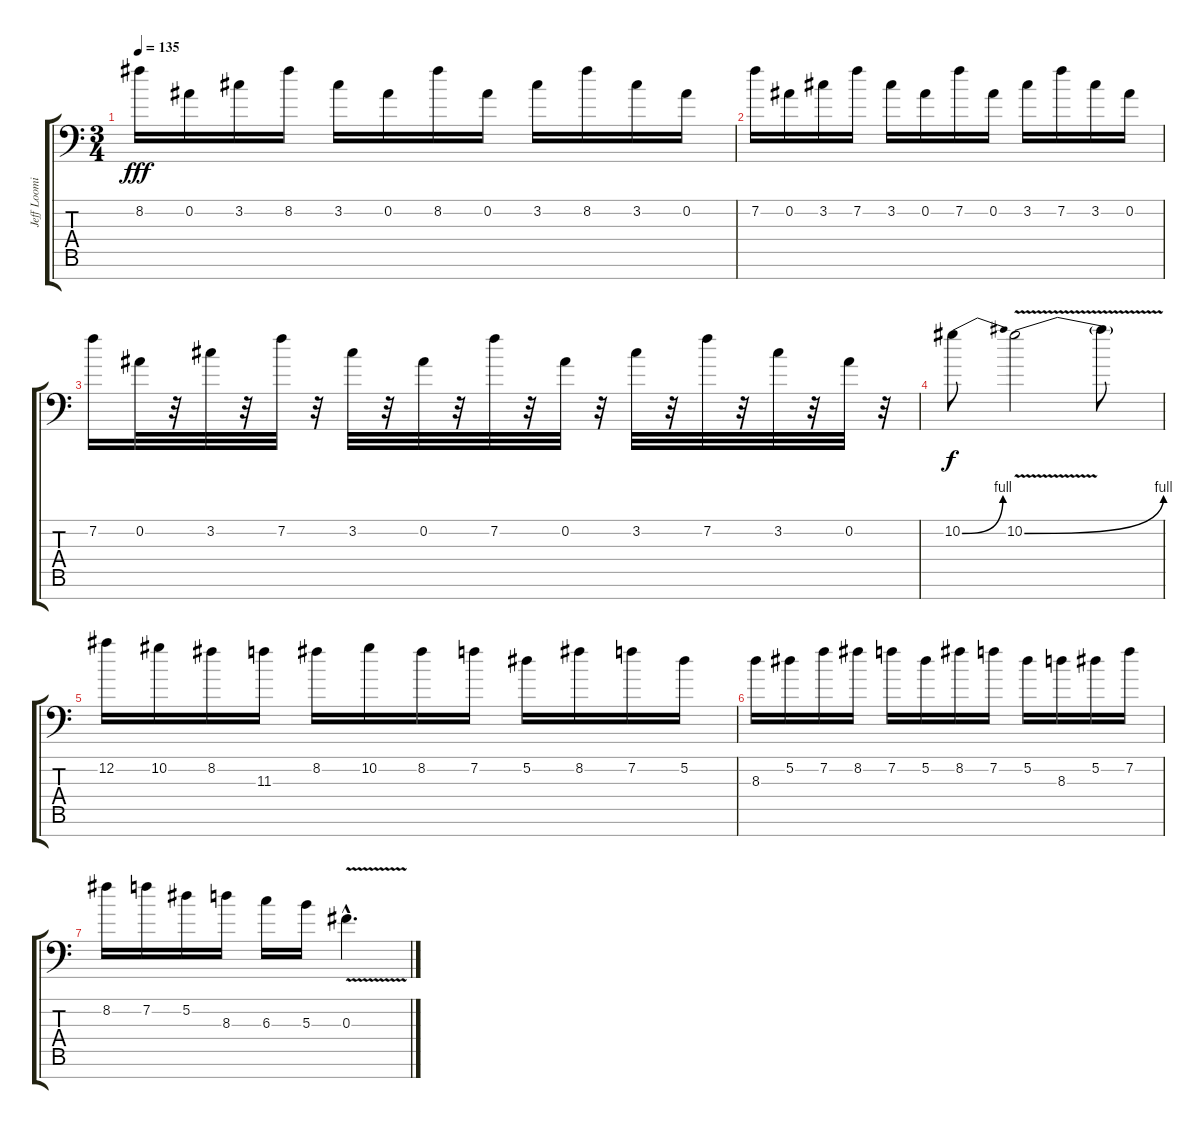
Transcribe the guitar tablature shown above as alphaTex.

\track ("Jeff Loomis Lead" "Jeff Loomi") {instrument distortionguitar}
\staff {score tabs}
\tuning (Eb4 Bb3 Gb3 Db3 Ab2 Eb2 Bb1) {hide}
\ts (3 4)
\tempo 135
\clef f4
\ks c
8.2.16{dy fff} 0.2.16 3.2.16 8.2.16 3.2.16 0.2.16 8.2.16 0.2.16 3.2.16 8.2.16 3.2.16 0.2.16 |
7.2.16 0.2.16 3.2.16 7.2.16 3.2.16 0.2.16 7.2.16 0.2.16 3.2.16 7.2.16 3.2.16 0.2.16 |
7.2.16 0.2.32 r.32 3.2.32 r.32 7.2.32 r.32 3.2.32 r.32 0.2.32 r.32 7.2.32 r.32 0.2.32 r.32 3.2.32 r.32 7.2.32 r.32 3.2.32 r.32 0.2.32 r.32 |
10.2{be (bend 0 0 60 4)}.8{dy f} 10.2{be (bend 0 0 60 4) v}.2 10.2{t}.8 |
12.2.16 10.2.16 8.2.16 11.3.16 8.2.16 10.2.16 8.2.16 7.2.16 5.2.16 8.2.16 7.2.16 5.2.16 |
8.3.16 5.2.16 7.2.16 8.2.16 7.2.16 5.2.16 8.2.16 7.2.16 5.2.16 8.3.16 5.2.16 7.2.16 |
8.2.16 7.2.16 5.2.16 8.3.16 6.3.16 5.3.16 0.3{v hac}.4{d}
